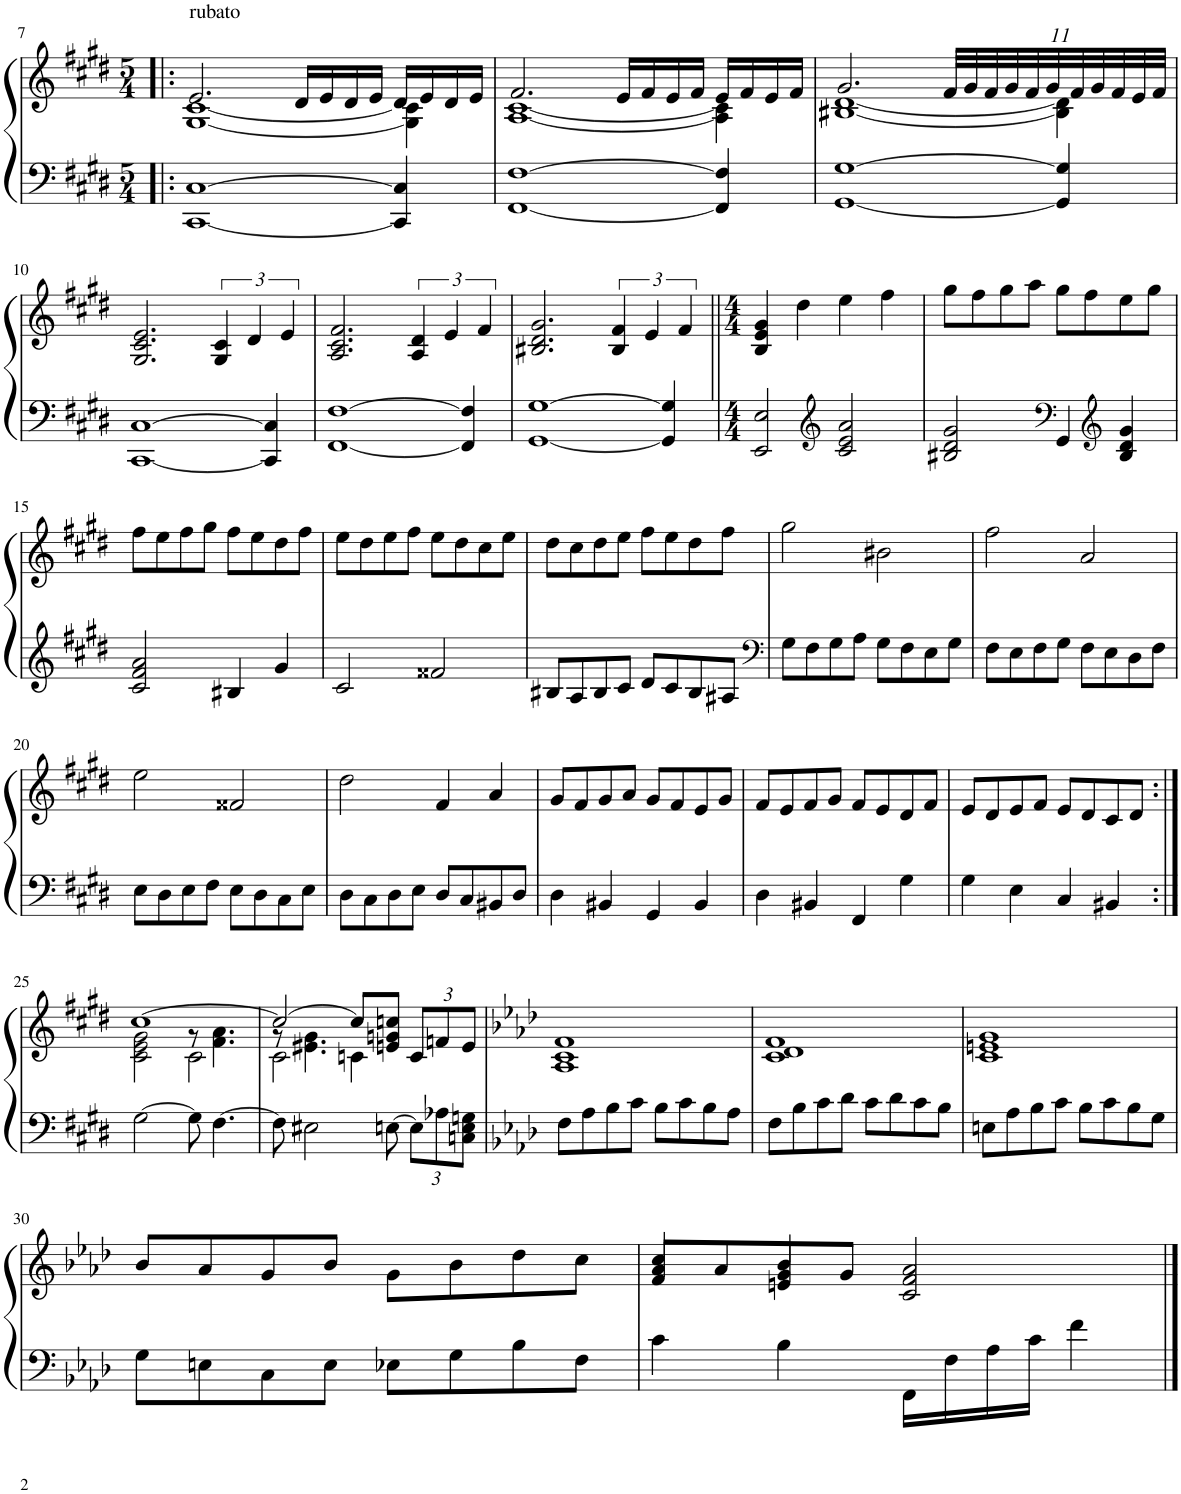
**kern	**kern
*part2	*part1
*staff2	*staff1
*I"Piano	*I"Piano
*I'Pno	*I'Pno
!!LO:PB:g=z
*clefF4	*clefG2
*k[f#c#g#d#]	*k[f#c#g#d#]
*M5/4	*M5/4
=7!|:	=7!|:
*	*^
!	!LO:TX:a:t=rubato	!
[1CC# [1C#	2.e/	[1G# [1c#
.	16d#/LL	.
.	16e/	.
.	16d#/	.
.	16e/JJ	.
4CC#/] 4C#/]	16d#/LL	4G#\] 4c#\]
.	16e/	.
.	16d#/	.
.	16e/JJ	.
=8	=8	=8
[1FF# [1F#	2.f#/	[1A [1c#
.	16e/LL	.
.	16f#/	.
.	16e/	.
.	16f#/JJ	.
4FF#/] 4F#/]	16e/LL	4A\] 4c#\]
.	16f#/	.
.	16e/	.
.	16f#/JJ	.
=9	=9	=9
[1GG# [1G#	2.g#/	[1B#X [1d#
*	*Xbrackettup	*
.	22f#/LLL	.
.	22g#/	.
.	22f#/	.
.	22g#/	.
.	22f#/	.
.	22g#/	.
4GG#/] 4G#/]	.	4B#\] 4d#\]
.	22f#/	.
.	22g#/	.
.	22f#/	.
.	22e/	.
.	22f#/JJJ	.
*	*v	*v
!!LO:LB:g=z
=10	=10
[1CC# [1C#	2.G#/ 2.c#/ 2.e/
*	*brackettup
.	6G#/ 6c#/
.	6d#/
4CC#/] 4C#/]	.
.	6e/
=11	=11
[1FF# [1F#	2.A/ 2.c#/ 2.f#/
.	6A/ 6d#/
.	6e/
4FF#/] 4F#/]	.
.	6f#/
=12	=12
[1GG# [1G#	2.B#X/ 2.d#/ 2.g#/
.	6B#/ 6f#/
.	6e/
4GG#/] 4G#/]	.
.	6f#/
=13||	=13||
*M4/4	*M4/4
2EE/ 2E/	4B/ 4e/ 4g#/
.	4dd#\
*clefG2	*
2c#/ 2e/ 2a/	4ee\
.	4ff#\
=14	=14
2B#X/ 2d#/ 2g#/	8gg#\L
.	8ff#\
.	8gg#\
.	8aa\J
*clefF4	*
4GG#/	8gg#\L
.	8ff#\
*clefG2	*
4B#/ 4d#/ 4g#/	8ee\
.	8gg#\J
!!LO:LB:g=z
=15	=15
2c#/ 2f#/ 2a/	8ff#\L
.	8ee\
.	8ff#\
.	8gg#\J
4B#X/	8ff#\L
.	8ee\
4g#/	8dd#\
.	8ff#\J
=16	=16
2c#/	8ee\L
.	8dd#\
.	8ee\
.	8ff#\J
2f##X/	8ee\L
.	8dd#\
.	8cc#\
.	8ee\J
=17	=17
8B#X/L	8dd#\L
8A/	8cc#\
8B#/	8dd#\
8c#/J	8ee\J
8d#/L	8ff#\L
8c#/	8ee\
8B#/	8dd#\
8A#X/J	8ff#\J
=18	=18
*clefF4	*
8G#\L	2gg#\
8F#\	.
8G#\	.
8A\J	.
8G#\L	2b#X\
8F#\	.
8E\	.
8G#\J	.
=19	=19
8F#\L	2ff#\
8E\	.
8F#\	.
8G#\J	.
8F#\L	2a/
8E\	.
8D#\	.
8F#\J	.
!!LO:LB:g=z
=20	=20
8E\L	2ee\
8D#\	.
8E\	.
8F#\J	.
8E\L	2f##X/
8D#\	.
8C#\	.
8E\J	.
=21	=21
8D#\L	2dd#\
8C#\	.
8D#\	.
8E\J	.
8D#/L	4f#/
8C#/	.
8BB#X/	4a/
8D#/J	.
=22	=22
4D#\	8g#/L
.	8f#/
4BB#X/	8g#/
.	8a/J
4GG#/	8g#/L
.	8f#/
4BB#/	8e/
.	8g#/J
=23	=23
4D#\	8f#/L
.	8e/
4BB#X/	8f#/
.	8g#/J
4FF#/	8f#/L
.	8e/
4G#\	8d#/
.	8f#/J
=24	=24
4G#\	8e/L
.	8d#/
4E\	8e/
.	8f#/J
4C#/	8e/L
.	8d#/
4BB#X/	8c#/
.	8d#/J
!!LO:LB:g=z
=25:|!	=25:|!
*	*^
*	*	*^
[2G#\	[1cc#	2c#\ 2e\ 2g#\	2ryy
8G#\]	.	8r	2c#\
[4.F#\	.	4.f#\ 4.a\	.
=26	=26	=26	=26
8F#\]	2cc#/_	8r	2c#\
2E#X\	.	4.e#X\ 4.g#\	.
.	8cc#/L]	4cn\	2ryy
[8En\	8en/ 8gn/ 8ccn/J	.	.
*Xbrackettup	*Xbrackettup	*	*
12E\L]	12c/L	4ryy	.
12A-X\	12fn/	.	.
12Cn\ 12E\ 12Gn\J	12e/J	.	.
*	*v	*v	*v
=27	=27
*k[b-e-a-d-]	*k[b-e-a-d-]
8F\L	1A- 1c 1f
8A-\	.
8B-\	.
8c\J	.
8B-\L	.
8c\	.
8B-\	.
8A-\J	.
=28	=28
8F\L	1c 1d- 1f
8B-\	.
8c\	.
8d-\J	.
8c\L	.
8d-\	.
8c\	.
8B-\J	.
=29	=29
8En\L	1c 1en 1g
8A-\	.
8B-\	.
8c\J	.
8B-\L	.
8c\	.
8B-\	.
8G\J	.
!!LO:LB:g=z
=30	=30
8G\L	8b-/L
8En\	8a-/
8C\	8g/
8E\J	8b-/J
8E-X\L	8g\L
8G\	8b-\
8B-\	8dd-\
8F\J	8cc\J
=31	=31
*	*^
4c\	8f/ 8a-/L	4cc/
.	8a-/	.
4B-\	8en/ 8g/	4b-/
.	8g/J	.
16FF\LL	2c/ 2f/ 2a-/	2ryy
16F\	.	.
16A-\	.	.
16c\JJ	.	.
4f\	.	.
*	*v	*v
==	==
*-	*-
